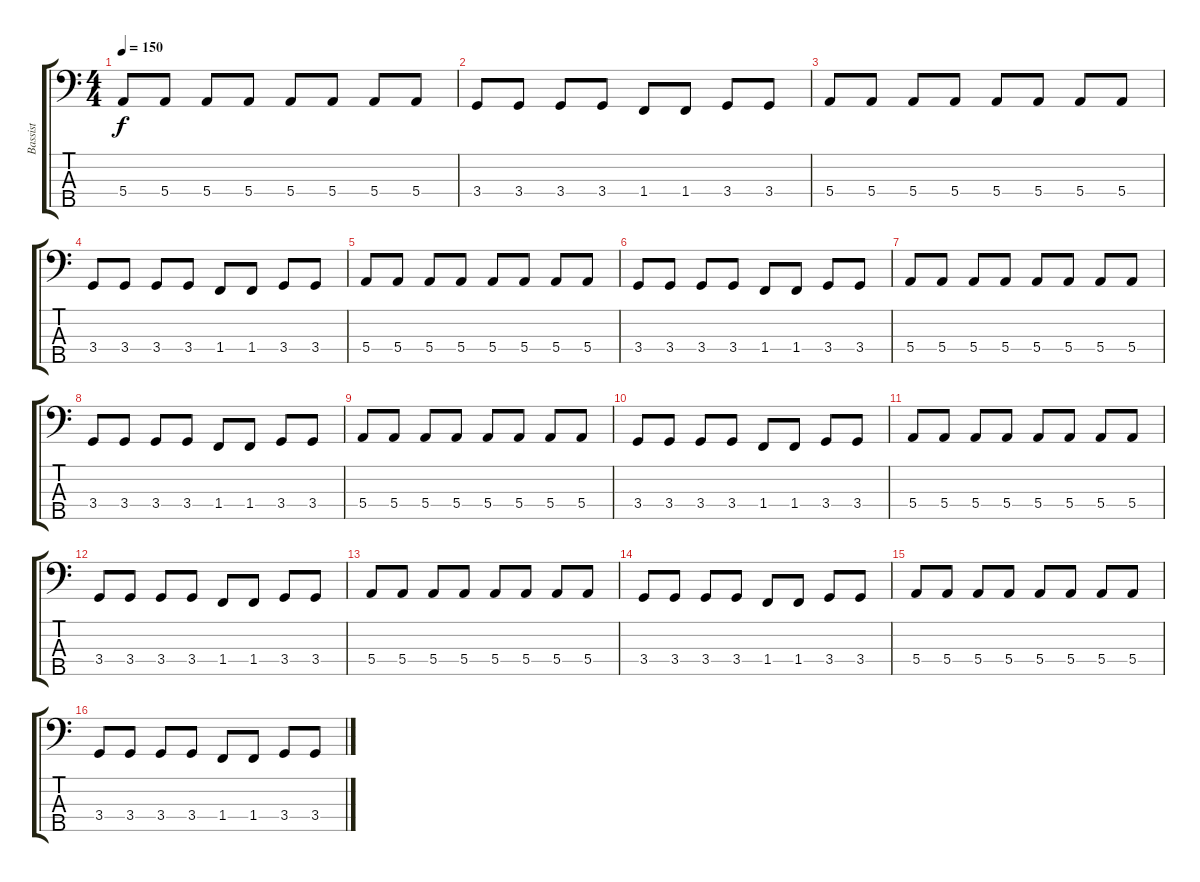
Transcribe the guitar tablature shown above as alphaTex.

\track ("Bassist" "Bassist") {instrument electricbasspick}
\staff {score tabs}
\tuning (G2 D2 A1 E1 B0) {hide}
\ts (4 4)
\tempo 150
\clef f4
\ks c
5.4.8{dy f} 5.4.8 5.4.8 5.4.8 5.4.8 5.4.8 5.4.8 5.4.8 |
3.4.8 3.4.8 3.4.8 3.4.8 1.4.8 1.4.8 3.4.8 3.4.8 |
5.4.8 5.4.8 5.4.8 5.4.8 5.4.8 5.4.8 5.4.8 5.4.8 |
3.4.8 3.4.8 3.4.8 3.4.8 1.4.8 1.4.8 3.4.8 3.4.8 |
5.4.8 5.4.8 5.4.8 5.4.8 5.4.8 5.4.8 5.4.8 5.4.8 |
3.4.8 3.4.8 3.4.8 3.4.8 1.4.8 1.4.8 3.4.8 3.4.8 |
5.4.8 5.4.8 5.4.8 5.4.8 5.4.8 5.4.8 5.4.8 5.4.8 |
3.4.8 3.4.8 3.4.8 3.4.8 1.4.8 1.4.8 3.4.8 3.4.8 |
5.4.8 5.4.8 5.4.8 5.4.8 5.4.8 5.4.8 5.4.8 5.4.8 |
3.4.8 3.4.8 3.4.8 3.4.8 1.4.8 1.4.8 3.4.8 3.4.8 |
5.4.8 5.4.8 5.4.8 5.4.8 5.4.8 5.4.8 5.4.8 5.4.8 |
3.4.8 3.4.8 3.4.8 3.4.8 1.4.8 1.4.8 3.4.8 3.4.8 |
5.4.8 5.4.8 5.4.8 5.4.8 5.4.8 5.4.8 5.4.8 5.4.8 |
3.4.8 3.4.8 3.4.8 3.4.8 1.4.8 1.4.8 3.4.8 3.4.8 |
5.4.8 5.4.8 5.4.8 5.4.8 5.4.8 5.4.8 5.4.8 5.4.8 |
3.4.8 3.4.8 3.4.8 3.4.8 1.4.8 1.4.8 3.4.8 3.4.8
